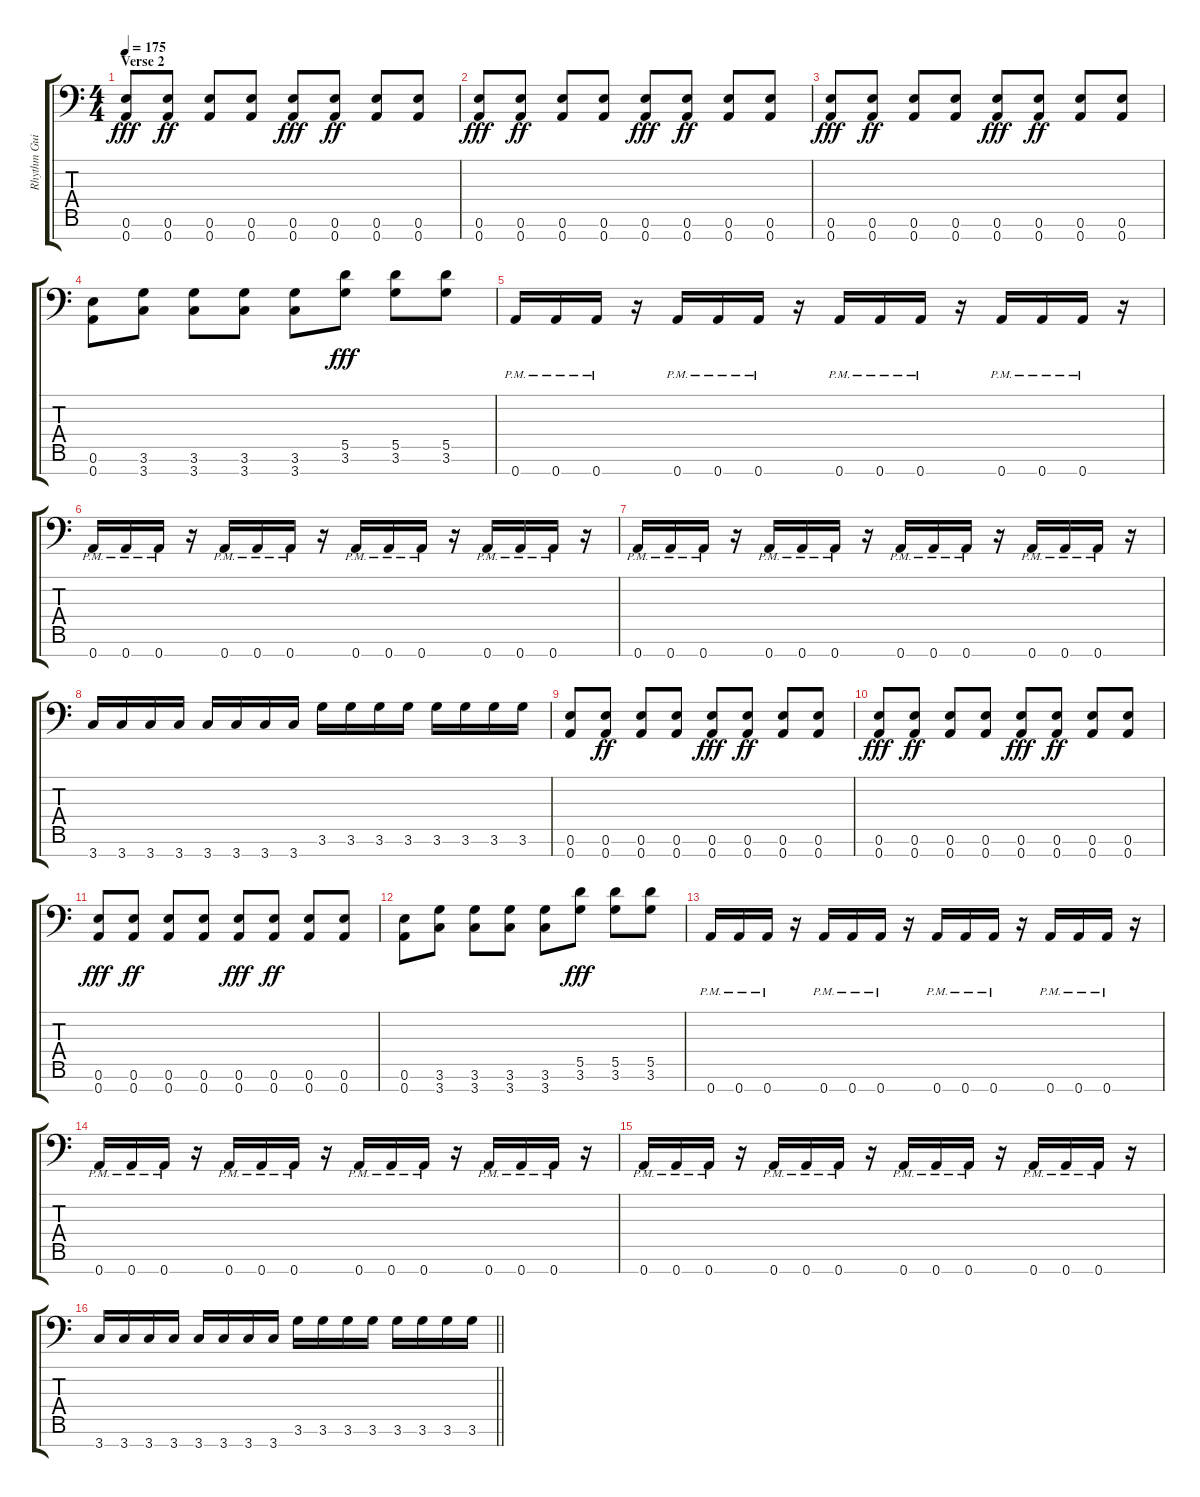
\track ("Rhythm Guitar 1" "Rhythm Gui") {instrument distortionguitar}
\staff {score tabs}
\tuning (E4 B3 G3 D3 A2 E2 A1) {hide}
\ts (4 4)
\section ("" "Verse 2")
\tempo 175
\clef f4
\ks c
(0.6 0.7).8{dy fff} (0.6 0.7).8{dy ff} (0.6 0.7).8 (0.6 0.7).8 (0.6 0.7).8{dy fff} (0.6 0.7).8{dy ff} (0.6 0.7).8 (0.6 0.7).8 |
(0.6 0.7).8{dy fff} (0.6 0.7).8{dy ff} (0.6 0.7).8 (0.6 0.7).8 (0.6 0.7).8{dy fff} (0.6 0.7).8{dy ff} (0.6 0.7).8 (0.6 0.7).8 |
(0.6 0.7).8{dy fff} (0.6 0.7).8{dy ff} (0.6 0.7).8 (0.6 0.7).8 (0.6 0.7).8{dy fff} (0.6 0.7).8{dy ff} (0.6 0.7).8 (0.6 0.7).8 |
(0.6 0.7).8 (3.6 3.7).8 (3.6 3.7).8 (3.6 3.7).8 (3.6 3.7).8 (5.5 3.6).8{dy fff} (5.5 3.6).8 (5.5 3.6).8 |
0.7{pm}.16 0.7{pm}.16 0.7{pm}.16 r.16 0.7{pm}.16 0.7{pm}.16 0.7{pm}.16 r.16 0.7{pm}.16 0.7{pm}.16 0.7{pm}.16 r.16 0.7{pm}.16 0.7{pm}.16 0.7{pm}.16 r.16 |
0.7{pm}.16 0.7{pm}.16 0.7{pm}.16 r.16 0.7{pm}.16 0.7{pm}.16 0.7{pm}.16 r.16 0.7{pm}.16 0.7{pm}.16 0.7{pm}.16 r.16 0.7{pm}.16 0.7{pm}.16 0.7{pm}.16 r.16 |
0.7{pm}.16 0.7{pm}.16 0.7{pm}.16 r.16 0.7{pm}.16 0.7{pm}.16 0.7{pm}.16 r.16 0.7{pm}.16 0.7{pm}.16 0.7{pm}.16 r.16 0.7{pm}.16 0.7{pm}.16 0.7{pm}.16 r.16 |
3.7.16 3.7.16 3.7.16 3.7.16 3.7.16 3.7.16 3.7.16 3.7.16 3.6.16 3.6.16 3.6.16 3.6.16 3.6.16 3.6.16 3.6.16 3.6.16 |
(0.6 0.7).8 (0.6 0.7).8{dy ff} (0.6 0.7).8 (0.6 0.7).8 (0.6 0.7).8{dy fff} (0.6 0.7).8{dy ff} (0.6 0.7).8 (0.6 0.7).8 |
(0.6 0.7).8{dy fff} (0.6 0.7).8{dy ff} (0.6 0.7).8 (0.6 0.7).8 (0.6 0.7).8{dy fff} (0.6 0.7).8{dy ff} (0.6 0.7).8 (0.6 0.7).8 |
(0.6 0.7).8{dy fff} (0.6 0.7).8{dy ff} (0.6 0.7).8 (0.6 0.7).8 (0.6 0.7).8{dy fff} (0.6 0.7).8{dy ff} (0.6 0.7).8 (0.6 0.7).8 |
(0.6 0.7).8 (3.6 3.7).8 (3.6 3.7).8 (3.6 3.7).8 (3.6 3.7).8 (5.5 3.6).8{dy fff} (5.5 3.6).8 (5.5 3.6).8 |
0.7{pm}.16 0.7{pm}.16 0.7{pm}.16 r.16 0.7{pm}.16 0.7{pm}.16 0.7{pm}.16 r.16 0.7{pm}.16 0.7{pm}.16 0.7{pm}.16 r.16 0.7{pm}.16 0.7{pm}.16 0.7{pm}.16 r.16 |
0.7{pm}.16 0.7{pm}.16 0.7{pm}.16 r.16 0.7{pm}.16 0.7{pm}.16 0.7{pm}.16 r.16 0.7{pm}.16 0.7{pm}.16 0.7{pm}.16 r.16 0.7{pm}.16 0.7{pm}.16 0.7{pm}.16 r.16 |
0.7{pm}.16 0.7{pm}.16 0.7{pm}.16 r.16 0.7{pm}.16 0.7{pm}.16 0.7{pm}.16 r.16 0.7{pm}.16 0.7{pm}.16 0.7{pm}.16 r.16 0.7{pm}.16 0.7{pm}.16 0.7{pm}.16 r.16 |
\barLineRight lightlight
3.7.16 3.7.16 3.7.16 3.7.16 3.7.16 3.7.16 3.7.16 3.7.16 3.6.16 3.6.16 3.6.16 3.6.16 3.6.16 3.6.16 3.6.16 3.6.16
